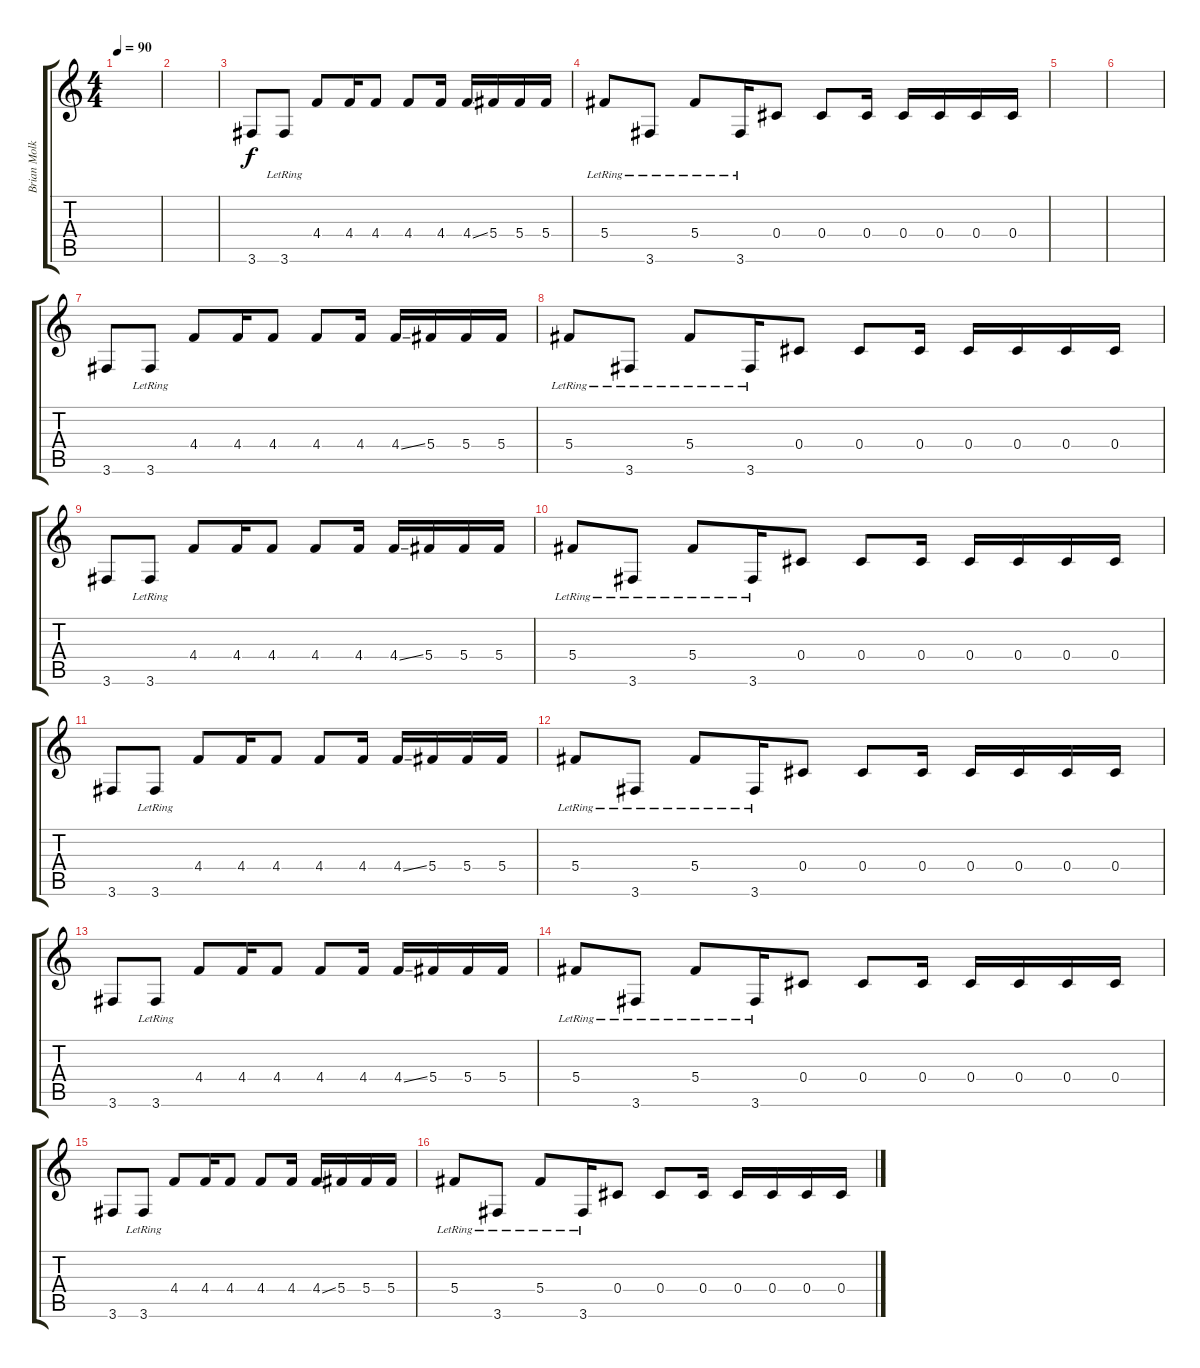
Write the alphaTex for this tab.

\track ("Brian Molko" "Brian Molk") {instrument acousticguitarsteel}
\staff {score tabs}
\tuning (Eb4 Bb3 Gb3 Db3 Ab2 Eb2) {hide}
\ts (4 4)
\tempo 90
\clef g2
\ks c
|
|
3.6.8 3.6{lr}.8 4.4.8 4.4.16 4.4.8 4.4.8 4.4.16 4.4{ss}.16 5.4.16 5.4.16 5.4.16 |
5.4{lr}.8 3.6{lr}.8 5.4{lr}.8 3.6{lr}.16 0.4.8 0.4.8 0.4.16 0.4.16 0.4.16 0.4.16 0.4.16 |
|
|
3.6.8 3.6{lr}.8 4.4.8 4.4.16 4.4.8 4.4.8 4.4.16 4.4{ss}.16 5.4.16 5.4.16 5.4.16 |
5.4{lr}.8 3.6{lr}.8 5.4{lr}.8 3.6{lr}.16 0.4.8 0.4.8 0.4.16 0.4.16 0.4.16 0.4.16 0.4.16 |
3.6.8 3.6{lr}.8 4.4.8 4.4.16 4.4.8 4.4.8 4.4.16 4.4{ss}.16 5.4.16 5.4.16 5.4.16 |
5.4{lr}.8 3.6{lr}.8 5.4{lr}.8 3.6{lr}.16 0.4.8 0.4.8 0.4.16 0.4.16 0.4.16 0.4.16 0.4.16 |
3.6.8 3.6{lr}.8 4.4.8 4.4.16 4.4.8 4.4.8 4.4.16 4.4{ss}.16 5.4.16 5.4.16 5.4.16 |
5.4{lr}.8 3.6{lr}.8 5.4{lr}.8 3.6{lr}.16 0.4.8 0.4.8 0.4.16 0.4.16 0.4.16 0.4.16 0.4.16 |
3.6.8 3.6{lr}.8 4.4.8 4.4.16 4.4.8 4.4.8 4.4.16 4.4{ss}.16 5.4.16 5.4.16 5.4.16 |
5.4{lr}.8 3.6{lr}.8 5.4{lr}.8 3.6{lr}.16 0.4.8 0.4.8 0.4.16 0.4.16 0.4.16 0.4.16 0.4.16 |
3.6.8 3.6{lr}.8 4.4.8 4.4.16 4.4.8 4.4.8 4.4.16 4.4{ss}.16 5.4.16 5.4.16 5.4.16 |
5.4{lr}.8 3.6{lr}.8 5.4{lr}.8 3.6{lr}.16 0.4.8 0.4.8 0.4.16 0.4.16 0.4.16 0.4.16 0.4.16
